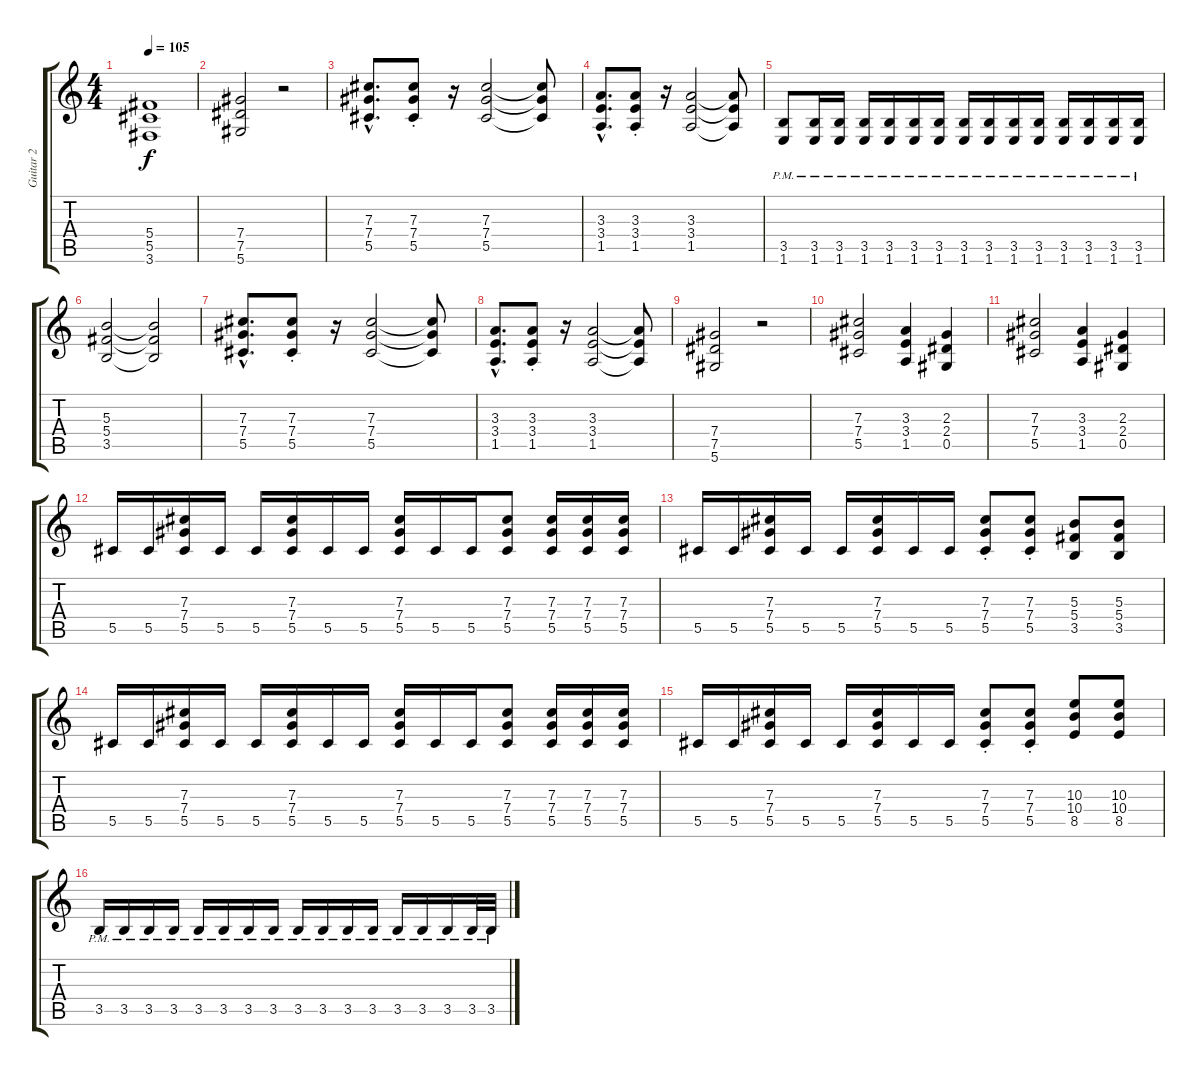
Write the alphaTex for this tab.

\track ("Guitar 2" "Guitar 2") {instrument distortionguitar}
\staff {score tabs}
\tuning (Eb4 Bb3 Gb3 Db3 Ab2 Eb2) {hide}
\ts (4 4)
\tempo 105
\clef g2
\ks c
(5.4 5.5 3.6).1{dy f} |
(7.4 7.5 5.6).2 r.2 |
(7.3{hac} 7.4{hac} 5.5{hac}).8{d} (7.3 7.4 5.5{st}).8 r.16 (7.3 7.4 5.5).2 (7.3{t} 7.4{t} 5.5{t}).8 |
(3.3{hac} 3.4{hac} 1.5{hac}).8{d} (3.3 3.4 1.5{st}).8 r.16 (3.3 3.4 1.5).2 (3.3{t} 3.4{t} 1.5{t}).8 |
(3.5 1.6{pm}).8 (3.5 1.6{pm}).16 (3.5 1.6{pm}).16 (3.5 1.6{pm}).16 (3.5 1.6{pm}).16 (3.5 1.6{pm}).16 (3.5 1.6{pm}).16 (3.5 1.6{pm}).16 (3.5 1.6{pm}).16 (3.5 1.6{pm}).16 (3.5 1.6{pm}).16 (3.5 1.6{pm}).16 (3.5 1.6{pm}).16 (3.5 1.6{pm}).16 (3.5 1.6{pm}).16 |
(5.3 5.4 3.5).2 (5.3{t} 5.4{t} 3.5{t}).2 |
(7.3{hac} 7.4{hac} 5.5{hac}).8{d} (7.3 7.4 5.5{st}).8 r.16 (7.3 7.4 5.5).2 (7.3{t} 7.4{t} 5.5{t}).8 |
(3.3{hac} 3.4{hac} 1.5{hac}).8{d} (3.3 3.4 1.5{st}).8 r.16 (3.3 3.4 1.5).2 (3.3{t} 3.4{t} 1.5{t}).8 |
(7.4 7.5 5.6).2 r.2 |
(7.3 7.4 5.5).2 (3.3 3.4 1.5).4 (2.3 2.4 0.5).4 |
(7.3 7.4 5.5).2 (3.3 3.4 1.5).4 (2.3 2.4 0.5).4 |
5.5.16 5.5.16 (7.3 7.4 5.5).16 5.5.16 5.5.16 (7.3 7.4 5.5).16 5.5.16 5.5.16 (7.3 7.4 5.5).16 5.5.16 5.5.16 (7.3 7.4 5.5).8 (7.3 7.4 5.5).16 (7.3 7.4 5.5).16 (7.3 7.4 5.5).16 |
5.5.16 5.5.16 (7.3 7.4 5.5).16 5.5.16 5.5.16 (7.3 7.4 5.5).16 5.5.16 5.5.16 (7.3{st} 7.4{st} 5.5{st}).8 (7.3{st} 7.4{st} 5.5{st}).8 (5.3 5.4 3.5).8 (5.3 5.4 3.5).8 |
5.5.16 5.5.16 (7.3 7.4 5.5).16 5.5.16 5.5.16 (7.3 7.4 5.5).16 5.5.16 5.5.16 (7.3 7.4 5.5).16 5.5.16 5.5.16 (7.3 7.4 5.5).8 (7.3 7.4 5.5).16 (7.3 7.4 5.5).16 (7.3 7.4 5.5).16 |
5.5.16 5.5.16 (7.3 7.4 5.5).16 5.5.16 5.5.16 (7.3 7.4 5.5).16 5.5.16 5.5.16 (7.3{st} 7.4{st} 5.5{st}).8 (7.3{st} 7.4{st} 5.5{st}).8 (10.3 10.4 8.5).8 (10.3 10.4 8.5).8 |
3.5{pm}.16{txt ""} 3.5{pm}.16 3.5{pm}.16 3.5{pm}.16 3.5{pm}.16 3.5{pm}.16 3.5{pm}.16 3.5{pm}.16 3.5{pm}.16 3.5{pm}.16 3.5{pm}.16 3.5{pm}.16 3.5{pm}.16 3.5{pm}.16 3.5{pm}.16 3.5{pm}.32 3.5{pm}.32
